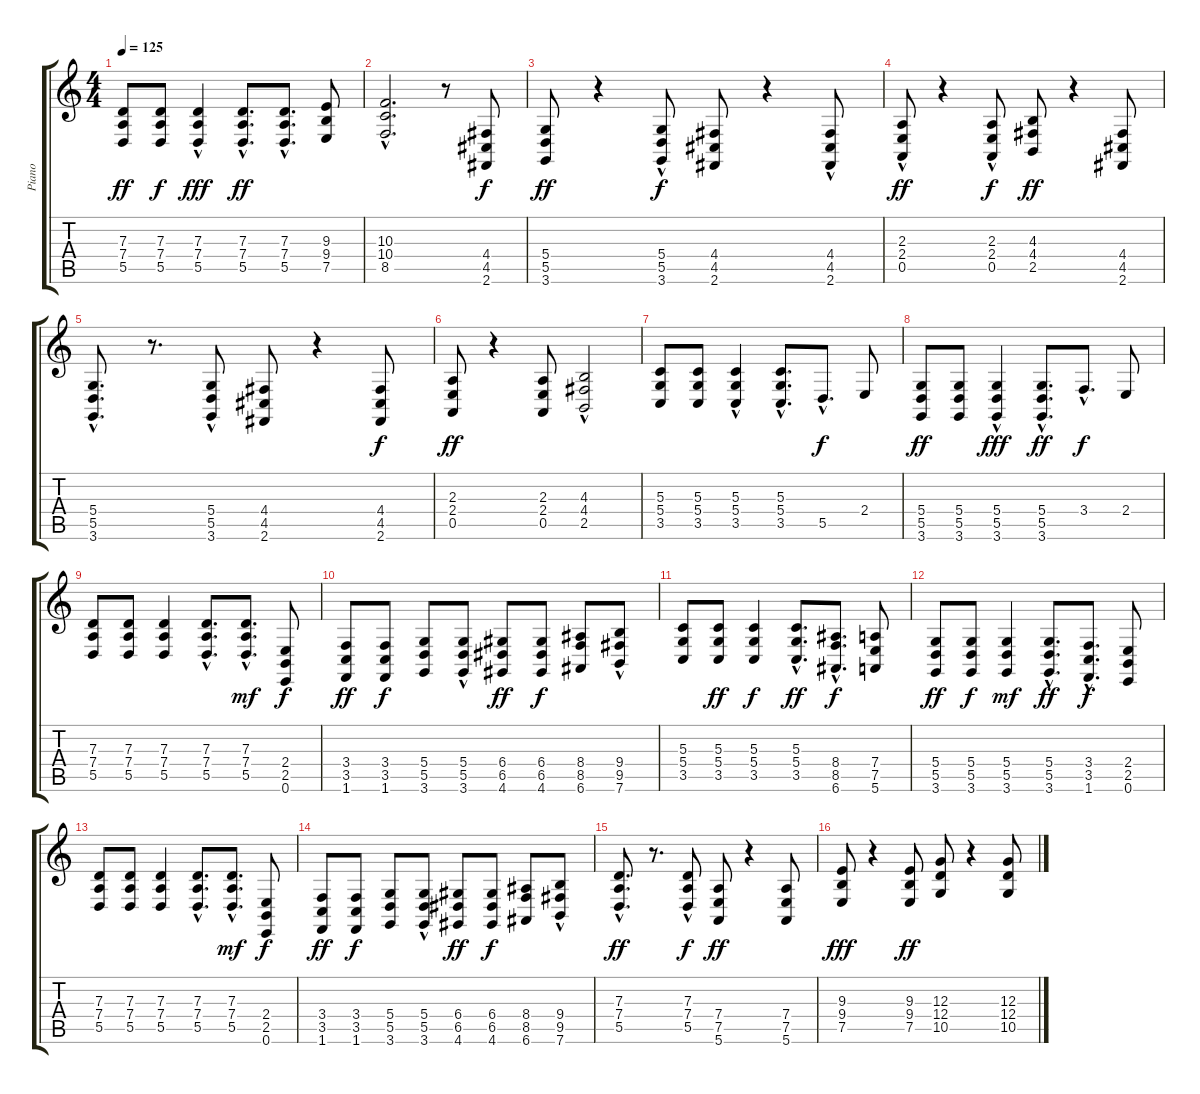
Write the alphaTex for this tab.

\track ("Piano" "Piano") {instrument honkytonkpiano}
\staff {score tabs}
\tuning (E4 B3 G3 D3 A2 E2) {hide}
\ts (4 4)
\tempo 125
\clef g2
\ks c
(7.3 7.4 5.5).8{dy ff} (7.3 7.4 5.5).8{dy f} (7.3{hac} 7.4 5.5).4{dy fff} (7.3{hac} 7.4{hac} 5.5{hac}).8{d dy ff} (7.3{hac} 7.4{hac} 5.5{hac}).8{d} (9.3 9.4 7.5).8 |
(10.3{hac} 10.4{hac} 8.5{hac}).2{d} r.8 (4.4 4.5 2.6).8{dy f} |
(5.4 5.5 3.6).8{dy ff} r.4 (5.4{hac} 5.5 3.6).8{dy f} (4.4 4.5 2.6).8 r.4 (4.4{hac} 4.5 2.6).8 |
(2.3{hac} 2.4 0.5).8{dy ff} r.4 (2.3{hac} 2.4 0.5).8{dy f} (4.3 4.4 2.5).8{dy ff} r.4 (4.4 4.5 2.6).8 |
(5.4 5.5{hac} 3.6{hac}).8{d} r.8{d} (5.4{hac} 5.5 3.6).8 (4.4 4.5 2.6).8 r.4 (4.4 4.5 2.6).8{dy f} |
(2.3 2.4 0.5).8{dy ff} r.4 (2.3 2.4 0.5).8 (4.3 4.4 2.5{hac}).2 |
(5.3 5.4 3.5).8 (5.3 5.4 3.5).8 (5.3 5.4 3.5{hac}).4 (5.3{hac} 5.4{hac} 3.5{hac}).8{d} 5.5{hac}.8{d dy f} 2.4.8 |
(5.4 5.5 3.6).8{dy ff} (5.4 5.5 3.6).8 (5.4{hac} 5.5 3.6).4{dy fff} (5.4{hac} 5.5{hac} 3.6{hac}).8{d dy ff} 3.4{hac}.8{d dy f} 2.4.8 |
(7.3 7.4 5.5).8 (7.3 7.4 5.5).8 (7.3 7.4 5.5).4 (7.3{hac} 7.4{hac} 5.5{hac}).8{d} (7.3{hac} 7.4{hac} 5.5).8{d dy mf} (2.4 2.5 0.6).8{dy f} |
(3.4 3.5 1.6).8{dy ff} (3.4 3.5 1.6).8{dy f} (5.4 5.5 3.6).8 (5.4 5.5 3.6{hac}).8 (6.4 6.5 4.6).8{dy ff} (6.4 6.5 4.6).8{dy f} (8.4 8.5 6.6).8 (9.4{hac} 9.5 7.6).8 |
(5.3 5.4 3.5).8 (5.3 5.4 3.5).8{dy ff} (5.3 5.4 3.5).4{dy f} (5.3{hac} 5.4{hac} 3.5).8{d dy ff} (8.4 8.5{hac} 6.6{hac}).8{d dy f} (7.4 7.5 5.6).8 |
(5.4 5.5 3.6).8{dy ff} (5.4 5.5 3.6).8{dy f} (5.4 5.5 3.6).4{dy mf} (5.4{hac} 5.5{hac} 3.6{hac}).8{d dy ff} (3.4 3.5{hac} 1.6{hac}).8{d dy f} (2.4 2.5 0.6).8 |
(7.3 7.4 5.5).8 (7.3 7.4 5.5).8 (7.3 7.4 5.5).4 (7.3{hac} 7.4{hac} 5.5{hac}).8{d} (7.3{hac} 7.4{hac} 5.5).8{d dy mf} (2.4 2.5 0.6).8{dy f} |
(3.4 3.5 1.6).8{dy ff} (3.4 3.5 1.6).8{dy f} (5.4 5.5 3.6).8 (5.4 5.5 3.6{hac}).8 (6.4 6.5 4.6).8{dy ff} (6.4 6.5 4.6).8{dy f} (8.4 8.5 6.6).8 (9.4{hac} 9.5 7.6).8 |
(7.3{hac} 7.4{hac} 5.5{hac}).8{d dy ff} r.8{d} (7.3 7.4 5.5{hac}).8{dy f} (7.4 7.5 5.6).8{dy ff} r.4 (7.4 7.5 5.6).8 |
(9.3 9.4 7.5).8{dy fff} r.4 (9.3 9.4 7.5).8{dy ff} (12.3 12.4 10.5).8 r.4 (12.3 12.4 10.5).8
